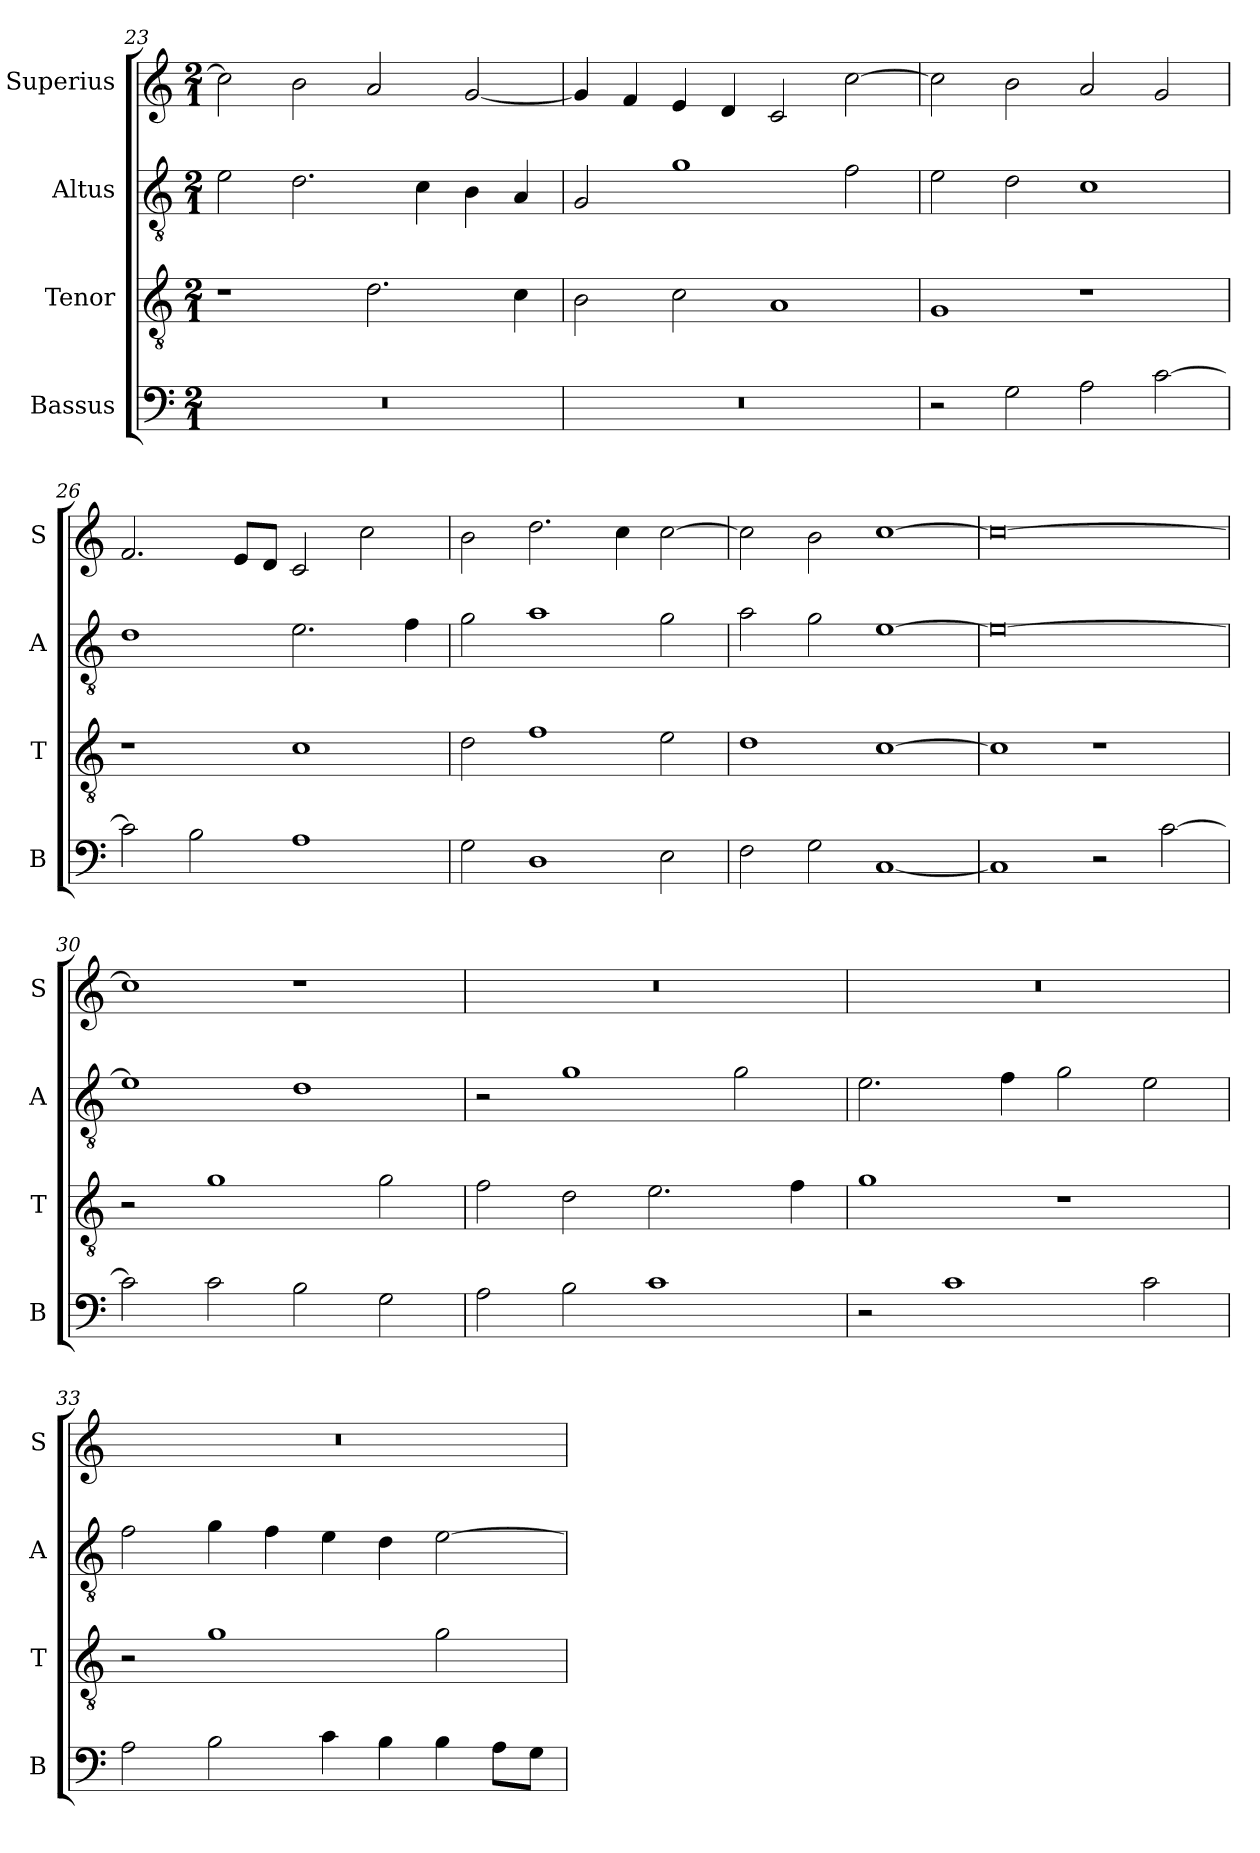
**kern	**kern	**kern	**kern
*part4	*part3	*part2	*part1
*staff4	*staff3	*staff2	*staff1
*I"Bassus	*I"Tenor	*I"Altus	*I"Superius
*I'B	*I'T	*I'A	*I'S
*clefF4	*clefGv2	*clefGv2	*clefG2
*k[]	*k[]	*k[]	*k[]
*M2/1	*M2/1	*M2/1	*M2/1
=23	=23	=23	=23
0r	1r	2e\	2cc\]
.	.	2.d\	2b\
.	2.d\	.	2a/
.	.	4c\	.
.	.	4B\	[2g/
.	4c\	4A/	.
=24	=24	=24	=24
0r	2B\	2G/	4g/]
.	.	.	4f/
.	2c\	1g	4e/
.	.	.	4d/
.	1A	.	2c/
.	.	2f\	[2cc\
=25	=25	=25	=25
2r	1G	2e\	2cc\]
2G\	.	2d\	2b\
2A\	1r	1c	2a/
[2c\	.	.	2g/
=26	=26	=26	=26
2c\]	1r	1d	2.f/
2B\	.	.	.
.	.	.	8e/L
.	.	.	8d/J
1A	1c	2.e\	2c/
.	.	.	2cc\
.	.	4f\	.
=27	=27	=27	=27
2G\	2d\	2g\	2b\
1D	1f	1a	2.dd\
.	.	.	4cc\
2E\	2e\	2g\	[2cc\
=28	=28	=28	=28
2F\	1d	2a\	2cc\]
2G\	.	2g\	2b\
[1C	[1c	[1e	[1cc
=29	=29	=29	=29
1C]	1c]	0e_	0cc_
2r	1r	.	.
[2c\	.	.	.
=30	=30	=30	=30
2c\]	2r	1e]	1cc]
2c\	1g	.	.
2B\	.	1d	1r
2G\	2g\	.	.
=31	=31	=31	=31
2A\	2f\	2r	0r
2B\	2d\	1g	.
1c	2.e\	.	.
.	.	2g\	.
.	4f\	.	.
=32	=32	=32	=32
2r	1g	2.e\	0r
1c	.	.	.
.	.	4f\	.
.	1r	2g\	.
2c\	.	2e\	.
=33	=33	=33	=33
2A\	2r	2f\	0r
2B\	1g	4g\	.
.	.	4f\	.
4c\	.	4e\	.
4B\	.	4d\	.
4B\	2g\	[2e\	.
8A\L	.	.	.
8G\J	.	.	.
=	=	=	=
*-	*-	*-	*-
